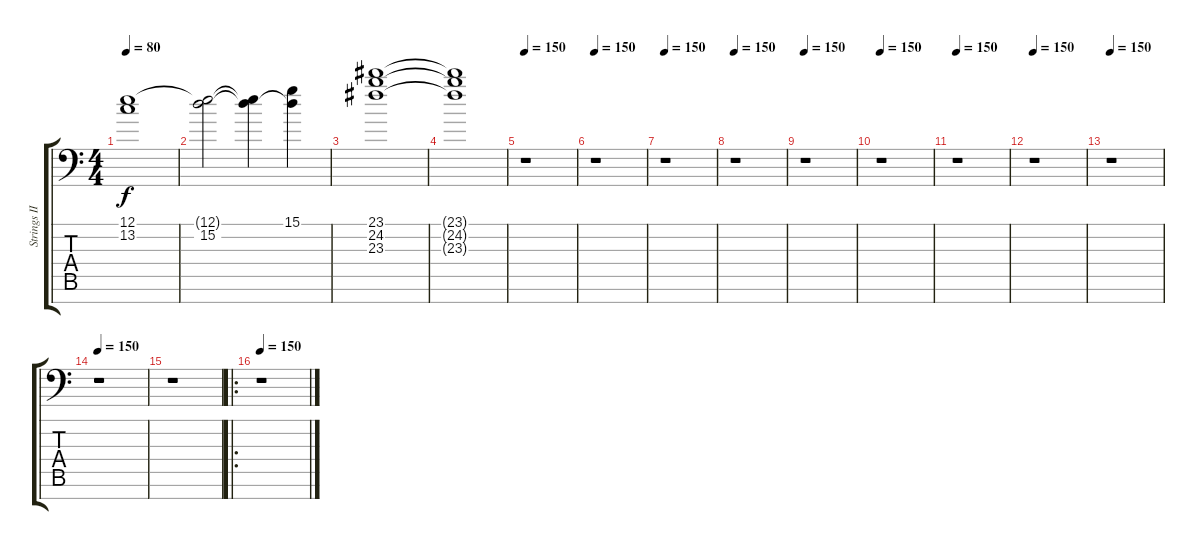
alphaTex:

\track ("Strings III" "Strings II") {instrument stringensemble2}
\staff {score tabs}
\tuning (E4 B3 G3 D3 A2 E2 B-1) {hide}
\ts (4 4)
\tempo 80
\clef f4
\ks c
(12.1 13.2).1{dy f} |
(12.1{t} 15.2).2 (12.1{t} 15.2{t}).4 (15.1 15.2{t}).4 |
(23.1 24.2 23.3).1 |
(23.1{t} 24.2{t} 23.3{t}).1 |
\tempo 150
r.1 |
\tempo 150
r.1 |
\tempo 150
r.1 |
\tempo 150
r.1 |
\tempo 150
r.1 |
\tempo 150
r.1 |
\tempo 150
r.1 |
\tempo 150
r.1 |
\tempo 150
r.1 |
\tempo 150
r.1 |
r.1 |
\ro
\tempo 150
r.1
